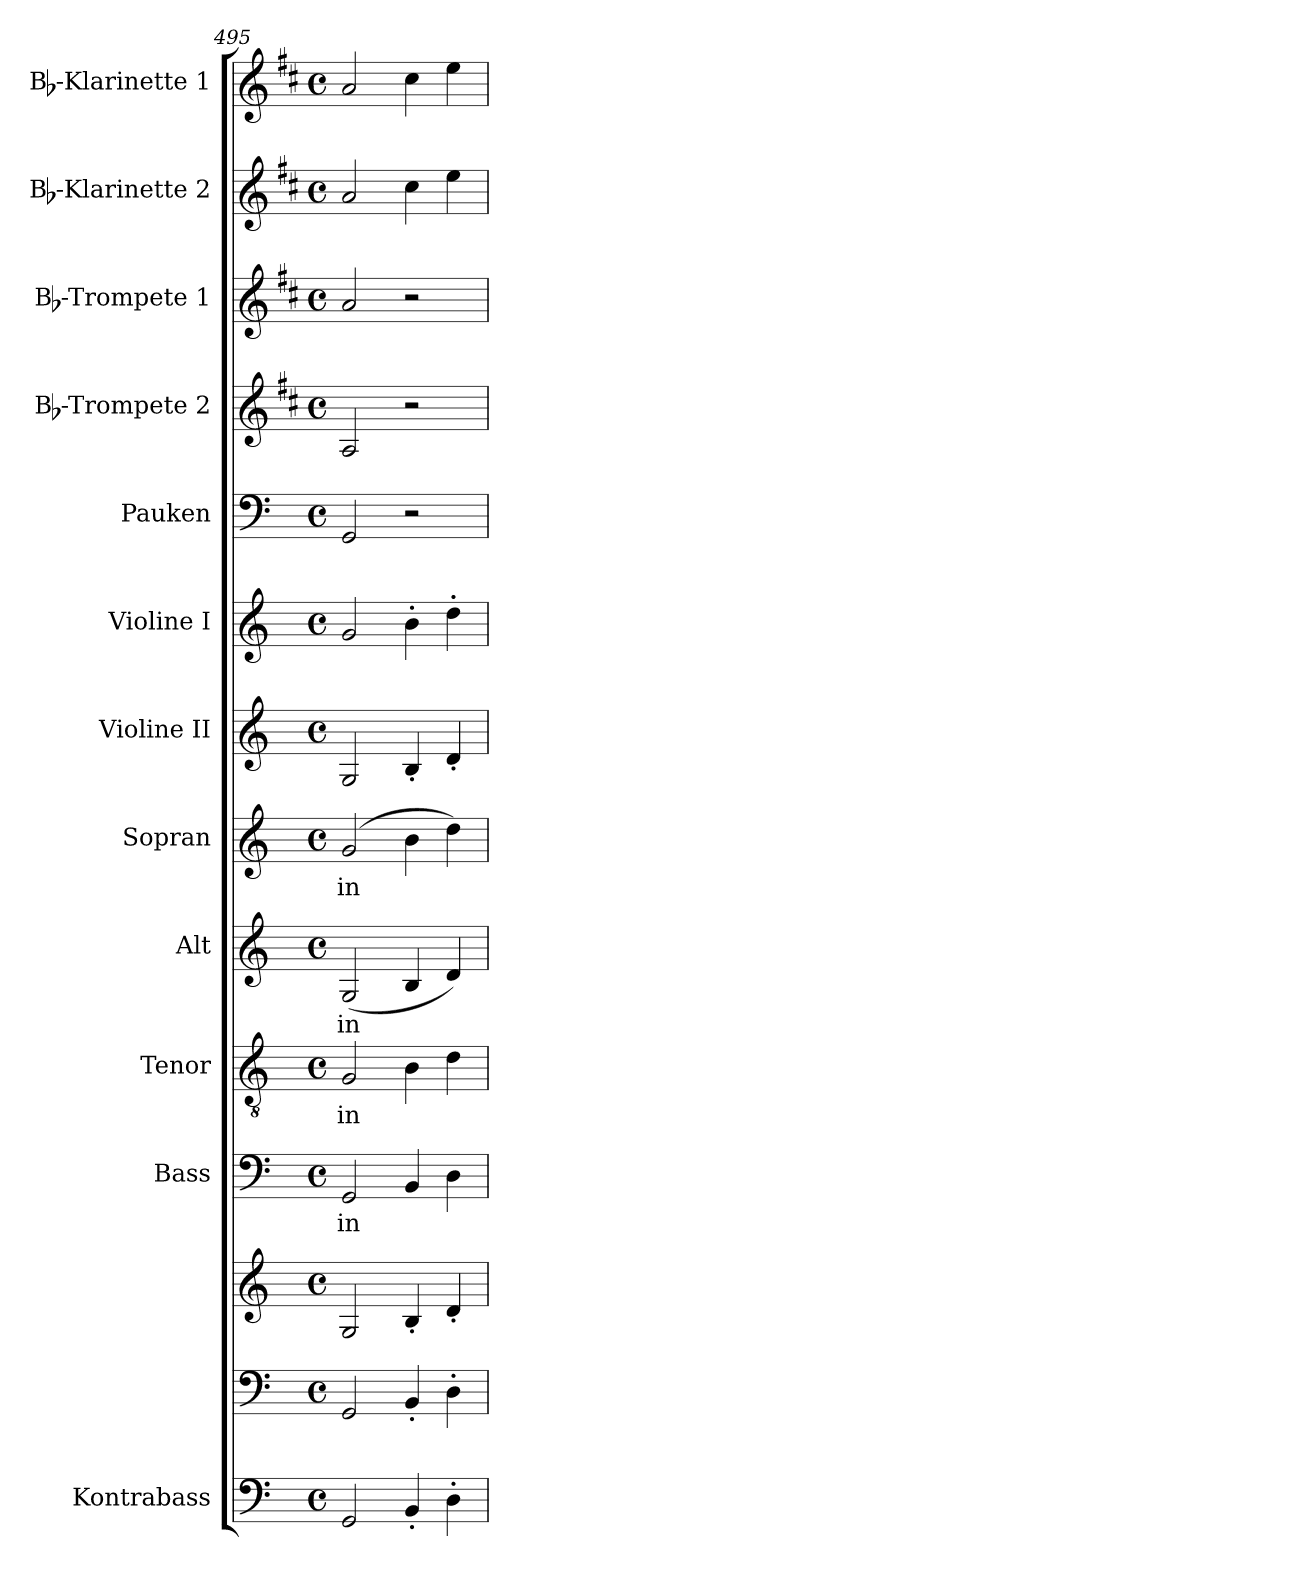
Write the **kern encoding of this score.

**kern	**kern	**kern	**kern	**text	**kern	**text	**kern	**text	**kern	**text	**kern	**kern	**kern	**kern	**kern	**kern	**kern
*part13	*part12	*part12	*part11	*part11	*part10	*part10	*part9	*part9	*part8	*part8	*part7	*part6	*part5	*part4	*part3	*part2	*part1
*staff14	*staff13	*staff12	*staff11	*staff11	*staff10	*staff10	*staff9	*staff9	*staff8	*staff8	*staff7	*staff6	*staff5	*staff4	*staff3	*staff2	*staff1
*I"Kontrabass	*	*	*I"Bass	*	*I"Tenor	*	*I"Alt	*	*I"Sopran	*	*I"Violine II	*I"Violine I	*I"Pauken	*I"Bb-Trompete 2	*I"Bb-Trompete 1	*I"Bb-Klarinette 2	*I"Bb-Klarinette 1
*I'Kb.	*	*	*I'B.	*	*I'T.	*	*I'A.	*	*I'S.	*	*I'Vl. II	*I'Vl. I	*I'Pk.	*I'Bb Trp. 2	*I'Bb Trp. 1	*I'Bb Kl. 2	*I'Bb Kl. 1
*clefF4	*clefF4	*clefG2	*clefF4	*	*clefGv2	*	*clefG2	*	*clefG2	*	*clefG2	*clefG2	*clefF4	*clefG2	*clefG2	*clefG2	*clefG2
*ITrd7c12	*	*	*	*	*	*	*	*	*	*	*	*	*	*ITrd1c2	*ITrd1c2	*ITrd1c2	*ITrd1c2
*k[]	*k[]	*k[]	*k[]	*	*k[]	*	*k[]	*	*k[]	*	*k[]	*k[]	*k[]	*k[]	*k[]	*k[]	*k[]
*C:	*C:	*C:	*C:	*	*C:	*	*C:	*	*C:	*	*C:	*C:	*C:	*C:	*C:	*C:	*C:
*M4/4	*M4/4	*M4/4	*M4/4	*	*M4/4	*	*M4/4	*	*M4/4	*	*M4/4	*M4/4	*M4/4	*M4/4	*M4/4	*M4/4	*M4/4
*met(c)	*met(c)	*met(c)	*met(c)	*	*met(c)	*	*met(c)	*	*met(c)	*	*met(c)	*met(c)	*met(c)	*met(c)	*met(c)	*met(c)	*met(c)
=495	=495	=495	=495	=495	=495	=495	=495	=495	=495	=495	=495	=495	=495	=495	=495	=495	=495
!	!	!	!	!LO:LY:b	!	!LO:LY:b	!	!LO:LY:b	!	!LO:LY:b	!	!	!	!	!	!	!
2GGG/	2GG/	2G/	2GG/	in	2G/	in	(<2G/	in	(2g/	in	2G/	2g/	2GG/	2G/	2g/	2g/	2g/
4BBB'</	4BB'</	4B'</	4BB/	.	4B\	.	4B/	.	4b\	.	4B'</	4b'>\	2r	2r	2r	4b\	4b\
4DD'>\	4D'>\	4d'</	4D\	.	4d\	.	4d/)	.	4dd\)	.	4d'</	4dd'>\	.	.	.	4dd\	4dd\
=	=	=	=	=	=	=	=	=	=	=	=	=	=	=	=	=	=
*-	*-	*-	*-	*-	*-	*-	*-	*-	*-	*-	*-	*-	*-	*-	*-	*-	*-
